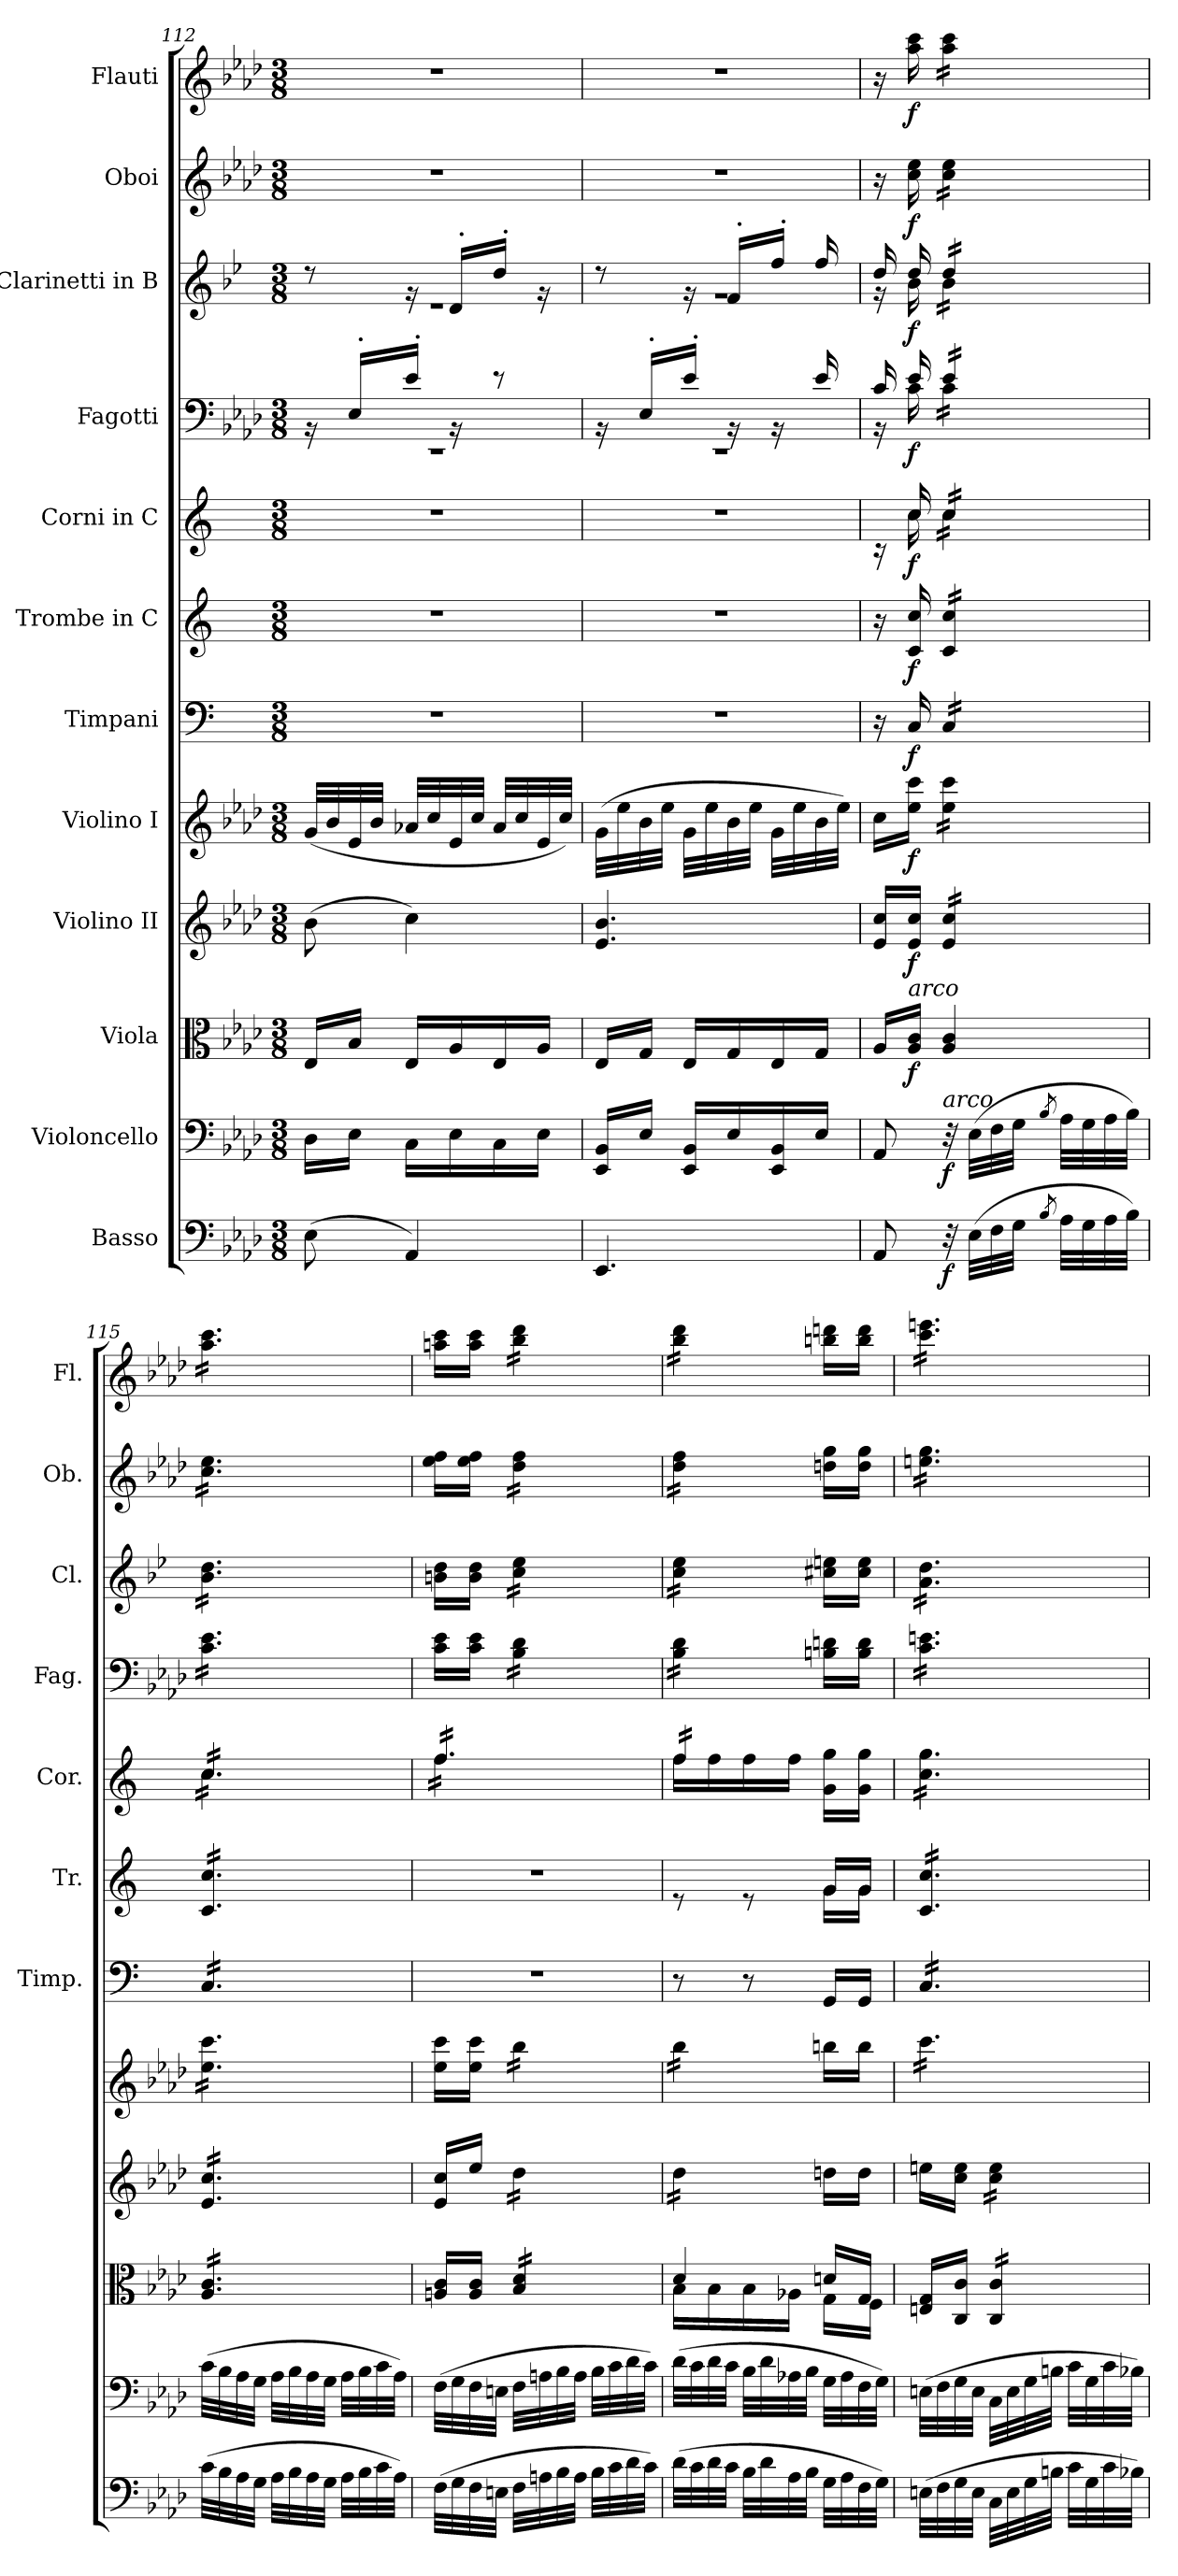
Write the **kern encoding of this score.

**kern	**dynam	**kern	**dynam	**kern	**dynam	**kern	**dynam	**kern	**dynam	**kern	**dynam	**kern	**dynam	**kern	**dynam	**kern	**dynam	**kern	**dynam	**kern	**dynam	**kern	**dynam
*part12	*part12	*part11	*part11	*part10	*part10	*part9	*part9	*part8	*part8	*part7	*part7	*part6	*part6	*part5	*part5	*part4	*part4	*part3	*part3	*part2	*part2	*part1	*part1
*staff12	*staff12	*staff11	*staff11	*staff10	*staff10	*staff9	*staff9	*staff8	*staff8	*staff7	*staff7	*staff6	*staff6	*staff5	*staff5	*staff4	*staff4	*staff3	*staff3	*staff2	*staff2	*staff1	*staff1
*I"Basso	*	*I"Violoncello	*	*I"Viola	*	*I"Violino II	*	*I"Violino I	*	*I"Timpani	*	*I"Trombe in C	*	*I"Corni in C	*	*I"Fagotti	*	*I"Clarinetti in B	*	*I"Oboi	*	*I"Flauti	*
*	*	*	*	*	*	*	*	*	*	*I'Timp.	*	*I'Tr.	*	*I'Cor.	*	*I'Fag.	*	*I'Cl.	*	*I'Ob.	*	*I'Fl.	*
*clefF4	*	*clefF4	*	*clefC3	*	*clefG2	*	*clefG2	*	*clefF4	*	*clefG2	*	*clefG2	*	*clefF4	*	*clefG2	*	*clefG2	*	*clefG2	*
*ITrd7c12	*	*	*	*	*	*	*	*	*	*	*	*	*	*ITrd7c12	*	*	*	*ITrd1c2	*	*	*	*	*
*k[b-e-a-d-]	*	*k[b-e-a-d-]	*	*k[b-e-a-d-]	*	*k[b-e-a-d-]	*	*k[b-e-a-d-]	*	*k[]	*	*k[]	*	*k[]	*	*k[b-e-a-d-]	*	*k[b-e-a-d-]	*	*k[b-e-a-d-]	*	*k[b-e-a-d-]	*
*M3/8	*	*M3/8	*	*M3/8	*	*M3/8	*	*M3/8	*	*M3/8	*	*M3/8	*	*M3/8	*	*M3/8	*	*M3/8	*	*M3/8	*	*M3/8	*
=112	=112	=112	=112	=112	=112	=112	=112	=112	=112	=112	=112	=112	=112	=112	=112	=112	=112	=112	=112	=112	=112	=112	=112
*	*	*	*	*	*	*	*	*	*	*	*	*	*	*	*	*^	*	*^	*	*	*	*	*
(8EE-\	.	16D-\LL	.	16E-/LL	.	(8b-\	.	(32g/LLL	.	4.r	.	4.r	.	4.r	.	16rBB	4.r	.	8r	4.re	.	4.r	.	4.r	.
.	.	.	.	.	.	.	.	32b-/	.	.	.	.	.	.	.	.	.	.	.	.	.	.	.	.	.
.	.	16E-\JJ	.	16B-/JJ	.	.	.	32e-/	.	.	.	.	.	.	.	16E-'/LL	.	.	.	.	.	.	.	.	.
.	.	.	.	.	.	.	.	32b-/JJJ	.	.	.	.	.	.	.	.	.	.	.	.	.	.	.	.	.
4AAA-/)	.	16C\LL	.	16E-/LL	.	4cc\)	.	32a-X/LLL	.	.	.	.	.	.	.	16e-'/JJ	.	.	16rg	.	.	.	.	.	.
.	.	.	.	.	.	.	.	32cc/	.	.	.	.	.	.	.	.	.	.	.	.	.	.	.	.	.
.	.	16E-\	.	16A-/	.	.	.	32e-/	.	.	.	.	.	.	.	16rBB	.	.	16c'/LL	.	.	.	.	.	.
.	.	.	.	.	.	.	.	32cc/JJJ	.	.	.	.	.	.	.	.	.	.	.	.	.	.	.	.	.
.	.	16C\	.	16E-/	.	.	.	32a-/LLL	.	.	.	.	.	.	.	8r	.	.	16cc'/JJ	.	.	.	.	.	.
.	.	.	.	.	.	.	.	32cc/	.	.	.	.	.	.	.	.	.	.	.	.	.	.	.	.	.
.	.	16E-\JJ	.	16A-/JJ	.	.	.	32e-/	.	.	.	.	.	.	.	.	.	.	16rg	.	.	.	.	.	.
.	.	.	.	.	.	.	.	32cc/JJJ)	.	.	.	.	.	.	.	.	.	.	.	.	.	.	.	.	.
=113	=113	=113	=113	=113	=113	=113	=113	=113	=113	=113	=113	=113	=113	=113	=113	=113	=113	=113	=113	=113	=113	=113	=113	=113	=113
4.EEE-/	.	16EE-/ 16BB-/LL	.	16E-/LL	.	4.e-/ 4.b-/	.	(32g\LLL	.	4.r	.	4.r	.	4.r	.	16rBB	4.r	.	8r	4.rg	.	4.r	.	4.r	.
.	.	.	.	.	.	.	.	32ee-\	.	.	.	.	.	.	.	.	.	.	.	.	.	.	.	.	.
.	.	16E-/JJ	.	16G/JJ	.	.	.	32b-\	.	.	.	.	.	.	.	16E-'/LL	.	.	.	.	.	.	.	.	.
.	.	.	.	.	.	.	.	32ee-\JJJ	.	.	.	.	.	.	.	.	.	.	.	.	.	.	.	.	.
.	.	16EE-/ 16BB-/LL	.	16E-/LL	.	.	.	32g\LLL	.	.	.	.	.	.	.	16e-'/JJ	.	.	16rg	.	.	.	.	.	.
.	.	.	.	.	.	.	.	32ee-\	.	.	.	.	.	.	.	.	.	.	.	.	.	.	.	.	.
.	.	16E-/	.	16G/	.	.	.	32b-\	.	.	.	.	.	.	.	16rBB	.	.	16e-'/LL	.	.	.	.	.	.
.	.	.	.	.	.	.	.	32ee-\JJJ	.	.	.	.	.	.	.	.	.	.	.	.	.	.	.	.	.
.	.	16EE-/ 16BB-/	.	16E-/	.	.	.	32g\LLL	.	.	.	.	.	.	.	16rBB	.	.	16ee-'/JJ	.	.	.	.	.	.
.	.	.	.	.	.	.	.	32ee-\	.	.	.	.	.	.	.	.	.	.	.	.	.	.	.	.	.
.	.	16E-/JJ	.	16G/JJ	.	.	.	32b-\	.	.	.	.	.	.	.	16e-/	.	.	16ee-/	.	.	.	.	.	.
.	.	.	.	.	.	.	.	32ee-\JJJ)	.	.	.	.	.	.	.	.	.	.	.	.	.	.	.	.	.
=114	=114	=114	=114	=114	=114	=114	=114	=114	=114	=114	=114	=114	=114	=114	=114	=114	=114	=114	=114	=114	=114	=114	=114	=114	=114
*	*	*	*	*	*	*	*	*	*	*	*	*	*	*^	*	*	*	*	*	*	*	*	*	*	*
8AAA-/	.	8AA-/	.	16A-/LL	.	16e-/ 16cc/LL	.	16cc\LL	.	16r	.	16r	.	16rc	16ryy	.	16c/	16r	.	16cc/	16r	.	16r	.	16r	.
!	!	!	!	!LO:TX:a:i:t=arco	!	!	!	!	!	!	!	!	!	!	!	!	!	!	!	!	!	!	!	!	!	!
!	!	!	!	!	!LO:DY:b	!	!LO:DY:b	!	!LO:DY:b	!	!LO:DY:b	!	!LO:DY:b	!	!	!LO:DY:b	!	!	!LO:DY:b	!	!	!LO:DY:b	!	!LO:DY:b	!	!LO:DY:b
.	.	.	.	16A-/ 16c/JJ	f	16e-/ 16cc/JJ	f	16ee-\ 16ccc\JJ	f	16C/	f	16c/ 16cc/	f	16c/	16c\	f	16e-/	16c\	f	16cc/	16a-\	f	16cc\ 16ee-\	f	16aa-\ 16ccc\	f
!	!	!LO:TX:a:i:t=arco	!	!	!	!	!	!	!	!	!	!	!	!	!	!	!	!	!	!	!	!	!	!	!	!
!	!LO:DY:b	!	!LO:DY:b	!	!	!	!	!	!	!	!	!	!	!	!	!	!	!	!	!	!	!	!	!	!	!
*	*	*	*	*	*	*tremolo	*	*	*	*	*	*	*	*	*	*	*	*	*	*	*	*	*	*	*	*
*	*	*	*	*	*	*	*	*tremolo	*	*	*	*	*	*	*	*	*	*	*	*	*	*	*	*	*	*
*	*	*	*	*	*	*	*	*	*	*tremolo	*	*	*	*	*	*	*	*	*	*	*	*	*	*	*	*
*	*	*	*	*	*	*	*	*	*	*	*	*tremolo	*	*	*	*	*	*	*	*	*	*	*	*	*	*
*	*	*	*	*	*	*	*	*	*	*	*	*	*	*tremolo	*	*	*	*	*	*	*	*	*	*	*	*
*	*	*	*	*	*	*	*	*	*	*	*	*	*	*	*	*	*tremolo	*	*	*	*	*	*	*	*	*
*	*	*	*	*	*	*	*	*	*	*	*	*	*	*	*	*	*	*	*	*tremolo	*	*	*	*	*	*
*	*	*	*	*	*	*	*	*	*	*	*	*	*	*	*	*	*	*	*	*	*	*	*tremolo	*	*	*
*	*	*	*	*	*	*	*	*	*	*	*	*	*	*	*	*	*	*	*	*	*	*	*	*	*tremolo	*
32r	f	32r	f	4A-/ 4c/	.	16e-/ 16cc/LL	.	16ee-\ 16ccc\LL	.	16C/LL	.	16c/ 16cc/LL	.	16c/LL	16c\LL	.	16e-/LL	16c\LL	.	16cc/LL	16a-\LL	.	16cc\ 16ee-\LL	.	16aa-\ 16ccc\LL	.
(32EE-\LLL	.	(32E-\LLL	.	.	.	.	.	.	.	.	.	.	.	.	.	.	.	.	.	.	.	.	.	.	.	.
32FF\	.	32F\	.	.	.	16e-/ 16cc/	.	16ee-\ 16ccc\	.	16C/	.	16c/ 16cc/	.	16c/	16c\	.	16e-/	16c\	.	16cc/	16a-\	.	16cc\ 16ee-\	.	16aa-\ 16ccc\	.
32GG\JJJ	.	32G\JJJ	.	.	.	.	.	.	.	.	.	.	.	.	.	.	.	.	.	.	.	.	.	.	.	.
8qBB-/	.	8qB-/	.	.	.	.	.	.	.	.	.	.	.	.	.	.	.	.	.	.	.	.	.	.	.	.
32AA-\LLL	.	32A-\LLL	.	.	.	16e-/ 16cc/	.	16ee-\ 16ccc\	.	16C/	.	16c/ 16cc/	.	16c/	16c\	.	16e-/	16c\	.	16cc/	16a-\	.	16cc\ 16ee-\	.	16aa-\ 16ccc\	.
32GG\	.	32G\	.	.	.	.	.	.	.	.	.	.	.	.	.	.	.	.	.	.	.	.	.	.	.	.
32AA-\	.	32A-\	.	.	.	16e-/ 16cc/JJ	.	16ee-\ 16ccc\JJ	.	16C/JJ	.	16c/ 16cc/JJ	.	16c/JJ	16c\JJ	.	16e-/JJ	16c\JJ	.	16cc/JJ	16a-\JJ	.	16cc\ 16ee-\JJ	.	16aa-\ 16ccc\JJ	.
32BB-\JJJ)	.	32B-\JJJ)	.	.	.	.	.	.	.	.	.	.	.	.	.	.	.	.	.	.	.	.	.	.	.	.
*	*	*	*	*	*	*	*	*	*	*	*	*	*	*	*	*	*v	*v	*	*	*	*	*	*	*	*
*	*	*	*	*	*	*	*	*	*	*	*	*	*	*	*	*	*	*	*v	*v	*	*	*	*	*
=115	=115	=115	=115	=115	=115	=115	=115	=115	=115	=115	=115	=115	=115	=115	=115	=115	=115	=115	=115	=115	=115	=115	=115	=115
*	*	*	*	*tremolo	*	*	*	*	*	*	*	*	*	*	*	*	*	*	*	*	*	*	*	*
(32C\LLL	.	(32c\LLL	.	16A-/ 16c/LL	.	16e-/ 16cc/LL	.	16ee-\ 16ccc\LL	.	16C/LL	.	16c/ 16cc/LL	.	16c/LL	16c\LL	.	16c\ 16e-\LL	.	16a-\ 16cc\LL	.	16cc\ 16ee-\LL	.	16aa-\ 16ccc\LL	.
32BB-\	.	32B-\	.	.	.	.	.	.	.	.	.	.	.	.	.	.	.	.	.	.	.	.	.	.
32AA-\	.	32A-\	.	16A-/ 16c/	.	16e-/ 16cc/	.	16ee-\ 16ccc\	.	16C/	.	16c/ 16cc/	.	16c/	16c\	.	16c\ 16e-\	.	16a-\ 16cc\	.	16cc\ 16ee-\	.	16aa-\ 16ccc\	.
32GG\JJJ	.	32G\JJJ	.	.	.	.	.	.	.	.	.	.	.	.	.	.	.	.	.	.	.	.	.	.
32AA-\LLL	.	32A-\LLL	.	16A-/ 16c/	.	16e-/ 16cc/	.	16ee-\ 16ccc\	.	16C/	.	16c/ 16cc/	.	16c/	16c\	.	16c\ 16e-\	.	16a-\ 16cc\	.	16cc\ 16ee-\	.	16aa-\ 16ccc\	.
32BB-\	.	32B-\	.	.	.	.	.	.	.	.	.	.	.	.	.	.	.	.	.	.	.	.	.	.
32AA-\	.	32A-\	.	16A-/ 16c/	.	16e-/ 16cc/	.	16ee-\ 16ccc\	.	16C/	.	16c/ 16cc/	.	16c/	16c\	.	16c\ 16e-\	.	16a-\ 16cc\	.	16cc\ 16ee-\	.	16aa-\ 16ccc\	.
32GG\JJJ	.	32G\JJJ	.	.	.	.	.	.	.	.	.	.	.	.	.	.	.	.	.	.	.	.	.	.
32AA-\LLL	.	32A-\LLL	.	16A-/ 16c/	.	16e-/ 16cc/	.	16ee-\ 16ccc\	.	16C/	.	16c/ 16cc/	.	16c/	16c\	.	16c\ 16e-\	.	16a-\ 16cc\	.	16cc\ 16ee-\	.	16aa-\ 16ccc\	.
32BB-\	.	32B-\	.	.	.	.	.	.	.	.	.	.	.	.	.	.	.	.	.	.	.	.	.	.
32C\	.	32c\	.	16A-/ 16c/JJ	.	16e-/ 16cc/JJ	.	16ee-\ 16ccc\JJ	.	16C/JJ	.	16c/ 16cc/JJ	.	16c/JJ	16c\JJ	.	16c\ 16e-\JJ	.	16a-\ 16cc\JJ	.	16cc\ 16ee-\JJ	.	16aa-\ 16ccc\JJ	.
*	*	*	*	*	*	*	*	*	*	*	*	*	*	*	*	*	*	*	*	*	*	*	*Xtremolo	*
*	*	*	*	*	*	*	*	*	*	*	*	*	*	*	*	*	*	*	*	*	*Xtremolo	*	*	*
*	*	*	*	*	*	*	*	*	*	*	*	*	*	*	*	*	*	*	*Xtremolo	*	*	*	*	*
*	*	*	*	*	*	*	*	*	*	*	*	*	*	*	*	*	*Xtremolo	*	*	*	*	*	*	*
*	*	*	*	*	*	*	*	*	*	*	*	*Xtremolo	*	*	*	*	*	*	*	*	*	*	*	*
*	*	*	*	*	*	*	*	*	*	*Xtremolo	*	*	*	*	*	*	*	*	*	*	*	*	*	*
*	*	*	*	*	*	*	*	*Xtremolo	*	*	*	*	*	*	*	*	*	*	*	*	*	*	*	*
*	*	*	*	*	*	*Xtremolo	*	*	*	*	*	*	*	*	*	*	*	*	*	*	*	*	*	*
*	*	*	*	*Xtremolo	*	*	*	*	*	*	*	*	*	*	*	*	*	*	*	*	*	*	*	*
32AA-\JJJ)	.	32A-\JJJ)	.	.	.	.	.	.	.	.	.	.	.	.	.	.	.	.	.	.	.	.	.	.
!!LO:PB:g=z
=116	=116	=116	=116	=116	=116	=116	=116	=116	=116	=116	=116	=116	=116	=116	=116	=116	=116	=116	=116	=116	=116	=116	=116	=116
(32FF\LLL	.	(32F\LLL	.	16An/ 16c/LL	.	16e-/ 16cc/LL	.	16ee-\ 16ccc\LL	.	4.r	.	4.r	.	16f/LL	16f\LL	.	16c\ 16e-\LL	.	16an\ 16cc\LL	.	16ee-\ 16ff\LL	.	16aan\ 16ccc\LL	.
32GG\	.	32G\	.	.	.	.	.	.	.	.	.	.	.	.	.	.	.	.	.	.	.	.	.	.
32FF\	.	32F\	.	16A/ 16c/JJ	.	16ee-/JJ	.	16ee-\ 16ccc\JJ	.	.	.	.	.	16f/	16f\	.	16c\ 16e-\JJ	.	16a\ 16cc\JJ	.	16ee-\ 16ff\JJ	.	16aa\ 16ccc\JJ	.
32EEn\JJJ	.	32En\JJJ	.	.	.	.	.	.	.	.	.	.	.	.	.	.	.	.	.	.	.	.	.	.
*	*	*	*	*tremolo	*	*	*	*	*	*	*	*	*	*	*	*	*	*	*	*	*	*	*	*
*	*	*	*	*	*	*tremolo	*	*	*	*	*	*	*	*	*	*	*	*	*	*	*	*	*	*
*	*	*	*	*	*	*	*	*tremolo	*	*	*	*	*	*	*	*	*	*	*	*	*	*	*	*
*	*	*	*	*	*	*	*	*	*	*	*	*	*	*	*	*	*tremolo	*	*	*	*	*	*	*
*	*	*	*	*	*	*	*	*	*	*	*	*	*	*	*	*	*	*	*tremolo	*	*	*	*	*
*	*	*	*	*	*	*	*	*	*	*	*	*	*	*	*	*	*	*	*	*	*tremolo	*	*	*
*	*	*	*	*	*	*	*	*	*	*	*	*	*	*	*	*	*	*	*	*	*	*	*tremolo	*
32FF\LLL	.	32F\LLL	.	16B-/ 16d-/LL	.	16dd-\LL	.	16bb-\LL	.	.	.	.	.	16f/	16f\	.	16B-\ 16d-\LL	.	16b-\ 16dd-\LL	.	16dd-\ 16ff\LL	.	16bb-\ 16ddd-\LL	.
32AAn\	.	32An\	.	.	.	.	.	.	.	.	.	.	.	.	.	.	.	.	.	.	.	.	.	.
32BB-\	.	32B-\	.	16B-/ 16d-/	.	16dd-\	.	16bb-\	.	.	.	.	.	16f/	16f\	.	16B-\ 16d-\	.	16b-\ 16dd-\	.	16dd-\ 16ff\	.	16bb-\ 16ddd-\	.
32AA\JJJ	.	32A\JJJ	.	.	.	.	.	.	.	.	.	.	.	.	.	.	.	.	.	.	.	.	.	.
32BB-\LLL	.	32B-\LLL	.	16B-/ 16d-/	.	16dd-\	.	16bb-\	.	.	.	.	.	16f/	16f\	.	16B-\ 16d-\	.	16b-\ 16dd-\	.	16dd-\ 16ff\	.	16bb-\ 16ddd-\	.
32C\	.	32c\	.	.	.	.	.	.	.	.	.	.	.	.	.	.	.	.	.	.	.	.	.	.
32D-\	.	32d-\	.	16B-/ 16d-/JJ	.	16dd-\JJ	.	16bb-\JJ	.	.	.	.	.	16f/JJ	16f\JJ	.	16B-\ 16d-\JJ	.	16b-\ 16dd-\JJ	.	16dd-\ 16ff\JJ	.	16bb-\ 16ddd-\JJ	.
*	*	*	*	*Xtremolo	*	*	*	*	*	*	*	*	*	*	*	*	*	*	*	*	*	*	*	*
32C\JJJ)	.	32c\JJJ)	.	.	.	.	.	.	.	.	.	.	.	.	.	.	.	.	.	.	.	.	.	.
=117	=117	=117	=117	=117	=117	=117	=117	=117	=117	=117	=117	=117	=117	=117	=117	=117	=117	=117	=117	=117	=117	=117	=117	=117
*	*	*	*	*^	*	*	*	*	*	*	*	*^	*	*	*	*	*	*	*	*	*	*	*	*
(32D-\LLL	.	(32d-\LLL	.	4d-/	16B-\LL	.	16dd-\LL	.	16bb-\LL	.	8r	.	8re	4ryy	.	16f/LL	16f\LL	.	16B-\ 16d-\LL	.	16b-\ 16dd-\LL	.	16dd-\ 16ff\LL	.	16bb-\ 16ddd-\LL	.
32C\	.	32c\	.	.	.	.	.	.	.	.	.	.	.	.	.	.	.	.	.	.	.	.	.	.	.	.
32D-\	.	32d-\	.	.	16B-\	.	16dd-\	.	16bb-\	.	.	.	.	.	.	16f/	16f\	.	16B-\ 16d-\	.	16b-\ 16dd-\	.	16dd-\ 16ff\	.	16bb-\ 16ddd-\	.
32C\JJJ	.	32c\JJJ	.	.	.	.	.	.	.	.	.	.	.	.	.	.	.	.	.	.	.	.	.	.	.	.
32BB-\LLL	.	32B-\LLL	.	.	16B-\	.	16dd-\	.	16bb-\	.	8r	.	8re	.	.	16f/	16f\	.	16B-\ 16d-\	.	16b-\ 16dd-\	.	16dd-\ 16ff\	.	16bb-\ 16ddd-\	.
32D-\	.	32d-\	.	.	.	.	.	.	.	.	.	.	.	.	.	.	.	.	.	.	.	.	.	.	.	.
32AA-\	.	32A-X\	.	.	16A-X\JJ	.	16dd-\JJ	.	16bb-\JJ	.	.	.	.	.	.	16f/JJ	16f\JJ	.	16B-\ 16d-\JJ	.	16b-\ 16dd-\JJ	.	16dd-\ 16ff\JJ	.	16bb-\ 16ddd-\JJ	.
*	*	*	*	*	*	*	*	*	*	*	*	*	*	*	*	*	*	*	*	*	*	*	*	*	*Xtremolo	*
*	*	*	*	*	*	*	*	*	*	*	*	*	*	*	*	*	*	*	*	*	*	*	*Xtremolo	*	*	*
*	*	*	*	*	*	*	*	*	*	*	*	*	*	*	*	*	*	*	*	*	*Xtremolo	*	*	*	*	*
*	*	*	*	*	*	*	*	*	*	*	*	*	*	*	*	*	*	*	*Xtremolo	*	*	*	*	*	*	*
*	*	*	*	*	*	*	*	*	*	*	*	*	*	*	*	*Xtremolo	*	*	*	*	*	*	*	*	*	*
*	*	*	*	*	*	*	*	*	*Xtremolo	*	*	*	*	*	*	*	*	*	*	*	*	*	*	*	*	*
*	*	*	*	*	*	*	*Xtremolo	*	*	*	*	*	*	*	*	*	*	*	*	*	*	*	*	*	*	*
32BB-\JJJ	.	32B-\JJJ	.	.	.	.	.	.	.	.	.	.	.	.	.	.	.	.	.	.	.	.	.	.	.	.
32GG\LLL	.	32G\LLL	.	16dn/LL	16G\LL	.	16ddn\LL	.	16bbn\LL	.	16GG/LL	.	16g/LL	16g\LL	.	16G\ 16g\LL	8ryy	.	16Bn\ 16dn\LL	.	16bn\ 16ddn\LL	.	16ddn\ 16gg\LL	.	16bbn\ 16dddn\LL	.
32AA-\	.	32A-\	.	.	.	.	.	.	.	.	.	.	.	.	.	.	.	.	.	.	.	.	.	.	.	.
32FF\	.	32F\	.	16G/JJ	16F\JJ	.	16dd\JJ	.	16bb\JJ	.	16GG/JJ	.	16g/JJ	16g\JJ	.	16G\ 16g\JJ	.	.	16B\ 16d\JJ	.	16b\ 16dd\JJ	.	16dd\ 16gg\JJ	.	16bb\ 16ddd\JJ	.
32GG\JJJ)	.	32G\JJJ)	.	.	.	.	.	.	.	.	.	.	.	.	.	.	.	.	.	.	.	.	.	.	.	.
*	*	*	*	*	*	*	*	*	*	*	*	*	*v	*v	*	*	*	*	*	*	*	*	*	*	*	*
*	*	*	*	*v	*v	*	*	*	*	*	*	*	*	*	*v	*v	*	*	*	*	*	*	*	*	*
=118	=118	=118	=118	=118	=118	=118	=118	=118	=118	=118	=118	=118	=118	=118	=118	=118	=118	=118	=118	=118	=118	=118	=118
*	*	*	*	*	*	*	*	*tremolo	*	*	*	*	*	*	*	*	*	*	*	*	*	*	*
*	*	*	*	*	*	*	*	*	*	*tremolo	*	*	*	*	*	*	*	*	*	*	*	*	*
*	*	*	*	*	*	*	*	*	*	*	*	*tremolo	*	*	*	*	*	*	*	*	*	*	*
*	*	*	*	*	*	*	*	*	*	*	*	*	*	*tremolo	*	*	*	*	*	*	*	*	*
*	*	*	*	*	*	*	*	*	*	*	*	*	*	*	*	*tremolo	*	*	*	*	*	*	*
*	*	*	*	*	*	*	*	*	*	*	*	*	*	*	*	*	*	*tremolo	*	*	*	*	*
*	*	*	*	*	*	*	*	*	*	*	*	*	*	*	*	*	*	*	*	*tremolo	*	*	*
*	*	*	*	*	*	*	*	*	*	*	*	*	*	*	*	*	*	*	*	*	*	*tremolo	*
(32EEn\LLL	.	(32En\LLL	.	16En/ 16G/LL	.	16een\LL	.	16ccc\LL	.	16C/LL	.	16c/ 16cc/LL	.	16c\ 16g\LL	.	16c\ 16en\LL	.	16g\ 16cc\LL	.	16een\ 16gg\LL	.	16ccc\ 16eeen\LL	.
32FF\	.	32F\	.	.	.	.	.	.	.	.	.	.	.	.	.	.	.	.	.	.	.	.	.
32GG\	.	32G\	.	16C/ 16c/JJ	.	16cc\ 16ee\JJ	.	16ccc\	.	16C/	.	16c/ 16cc/	.	16c\ 16g\	.	16c\ 16en\	.	16g\ 16cc\	.	16een\ 16gg\	.	16ccc\ 16eeen\	.
32EE\JJJ	.	32E\JJJ	.	.	.	.	.	.	.	.	.	.	.	.	.	.	.	.	.	.	.	.	.
*	*	*	*	*tremolo	*	*	*	*	*	*	*	*	*	*	*	*	*	*	*	*	*	*	*
*	*	*	*	*	*	*tremolo	*	*	*	*	*	*	*	*	*	*	*	*	*	*	*	*	*
32CC\LLL	.	32C\LLL	.	16C/ 16c/LL	.	16cc\ 16ee\LL	.	16ccc\	.	16C/	.	16c/ 16cc/	.	16c\ 16g\	.	16c\ 16en\	.	16g\ 16cc\	.	16een\ 16gg\	.	16ccc\ 16eeen\	.
32EE\	.	32E\	.	.	.	.	.	.	.	.	.	.	.	.	.	.	.	.	.	.	.	.	.
32GG\	.	32G\	.	16C/ 16c/	.	16cc\ 16ee\	.	16ccc\	.	16C/	.	16c/ 16cc/	.	16c\ 16g\	.	16c\ 16en\	.	16g\ 16cc\	.	16een\ 16gg\	.	16ccc\ 16eeen\	.
32BBn\JJJ	.	32Bn\JJJ	.	.	.	.	.	.	.	.	.	.	.	.	.	.	.	.	.	.	.	.	.
32C\LLL	.	32c\LLL	.	16C/ 16c/	.	16cc\ 16ee\	.	16ccc\	.	16C/	.	16c/ 16cc/	.	16c\ 16g\	.	16c\ 16en\	.	16g\ 16cc\	.	16een\ 16gg\	.	16ccc\ 16eeen\	.
32GG\	.	32G\	.	.	.	.	.	.	.	.	.	.	.	.	.	.	.	.	.	.	.	.	.
32C\	.	32c\	.	16C/ 16c/JJ	.	16cc\ 16ee\JJ	.	16ccc\JJ	.	16C/JJ	.	16c/ 16cc/JJ	.	16c\ 16g\JJ	.	16c\ 16en\JJ	.	16g\ 16cc\JJ	.	16een\ 16gg\JJ	.	16ccc\ 16eeen\JJ	.
*	*	*	*	*	*	*	*	*	*	*	*	*	*	*	*	*	*	*	*	*	*	*Xtremolo	*
*	*	*	*	*	*	*	*	*	*	*	*	*	*	*	*	*	*	*	*	*Xtremolo	*	*	*
*	*	*	*	*	*	*	*	*	*	*	*	*	*	*	*	*	*	*Xtremolo	*	*	*	*	*
*	*	*	*	*	*	*	*	*	*	*	*	*	*	*	*	*Xtremolo	*	*	*	*	*	*	*
*	*	*	*	*	*	*	*	*	*	*	*	*	*	*Xtremolo	*	*	*	*	*	*	*	*	*
*	*	*	*	*	*	*	*	*	*	*	*	*Xtremolo	*	*	*	*	*	*	*	*	*	*	*
*	*	*	*	*	*	*	*	*	*	*Xtremolo	*	*	*	*	*	*	*	*	*	*	*	*	*
*	*	*	*	*	*	*	*	*Xtremolo	*	*	*	*	*	*	*	*	*	*	*	*	*	*	*
*	*	*	*	*	*	*Xtremolo	*	*	*	*	*	*	*	*	*	*	*	*	*	*	*	*	*
*	*	*	*	*Xtremolo	*	*	*	*	*	*	*	*	*	*	*	*	*	*	*	*	*	*	*
32BB-X\JJJ)	.	32B-X\JJJ)	.	.	.	.	.	.	.	.	.	.	.	.	.	.	.	.	.	.	.	.	.
=	=	=	=	=	=	=	=	=	=	=	=	=	=	=	=	=	=	=	=	=	=	=	=
*-	*-	*-	*-	*-	*-	*-	*-	*-	*-	*-	*-	*-	*-	*-	*-	*-	*-	*-	*-	*-	*-	*-	*-
